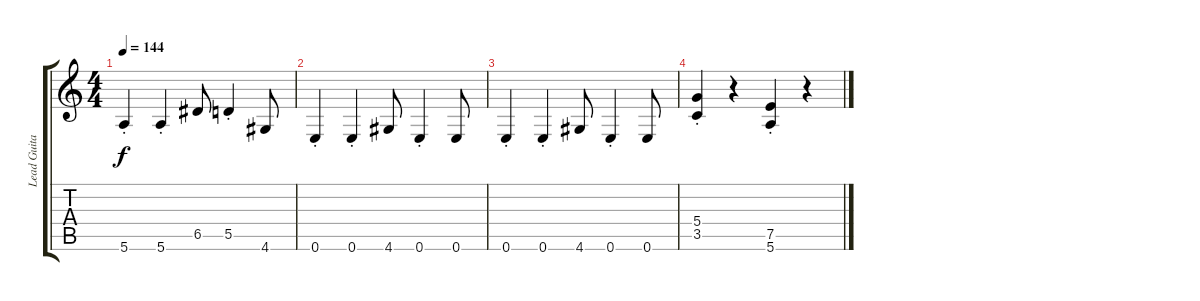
\track ("Lead Guitar" "Lead Guita") {instrument distortionguitar}
\staff {score tabs}
\tuning (E4 B3 G3 D3 A2 E2) {hide}
\ts (4 4)
\tempo 144
\clef g2
\ks c
5.6{st}.4{dy f} 5.6{st}.4 6.5.8 5.5{st}.4 4.6.8 |
0.6{st}.4 0.6{st}.4 4.6.8 0.6{st}.4 0.6.8 |
0.6{st}.4 0.6{st}.4 4.6.8 0.6{st}.4 0.6.8 |
(5.4{st} 3.5{st}).4 r.4 (7.5{st} 5.6).4 r.4
